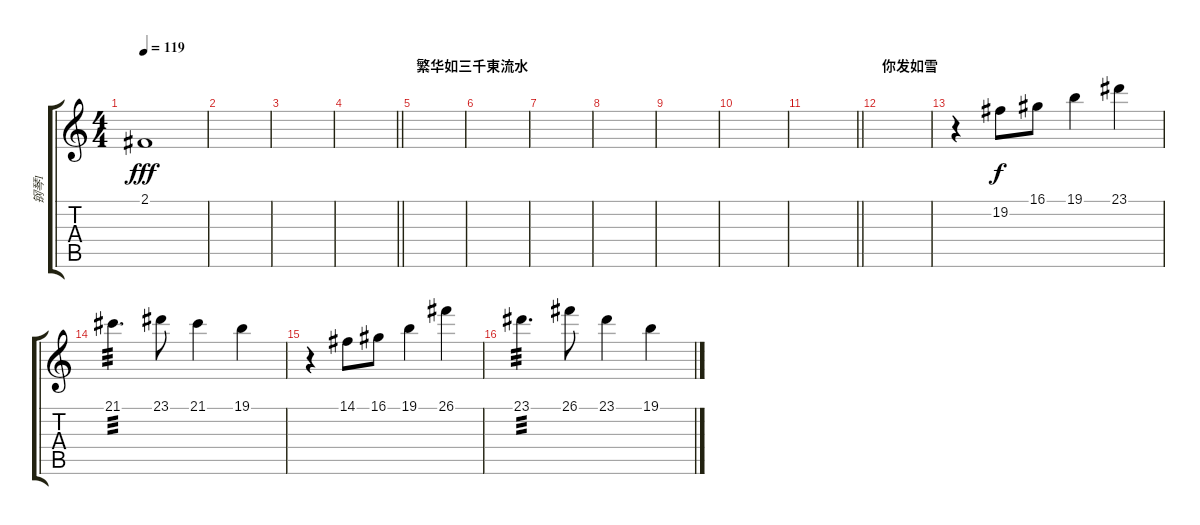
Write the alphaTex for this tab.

\track ("钢琴1" "钢琴1") {instrument brightacousticpiano}
\staff {score tabs}
\tuning (E4 B3 G3 D3 A2 E2) {hide}
\ts (4 4)
\tempo 119
\clef g2
\ks c
2.1.1{dy fff} |
|
|
\barLineRight lightlight
|
\section ("" "繁华如三千東流水")
|
|
|
|
|
|
\barLineRight lightlight
|
\section ("" "你发如雪")
|
r.4 19.2.8{dy f} 16.1.8 19.1.4 23.1.4 |
21.1.4{d tp 3} 23.1.8 21.1.4 19.1.4 |
r.4 14.1.8 16.1.8 19.1.4 26.1.4 |
23.1.4{d tp 3} 26.1.8 23.1.4 19.1.4
